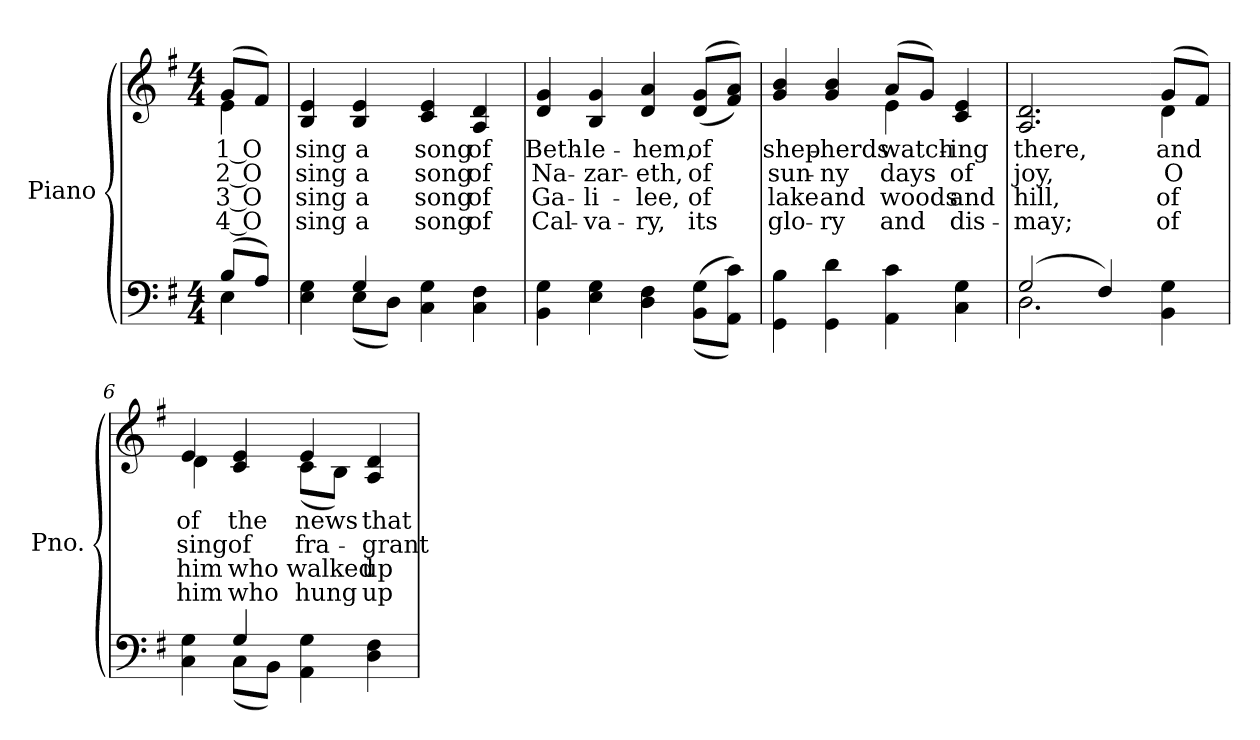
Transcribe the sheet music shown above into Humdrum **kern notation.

**kern	**kern	**text	**text	**text	**text
*part2	*part1	*part1	*part1	*part1	*part1
*staff2	*staff1	*staff1	*staff1	*staff1	*staff1
*I"Piano	*I"Piano	*	*	*	*
*I'Pno.	*I'Pno.	*	*	*	*
!!LO:PB:g=z
*clefF4	*clefG2	*	*	*	*
*k[f#]	*k[f#]	*	*	*	*
*G:	*G:	*	*	*	*
*M4/4	*M4/4	*	*	*	*
=	=	=	=	=	=
*^	*	*	*	*	*
!	!	!	!LO:LY:b:color=#000000	!LO:LY:b:color=#000000	!LO:LY:b:color=#000000	!LO:LY:b:color=#000000
*	*	*^	*	*	*	*
(8Bi/L	4Ei\	(8gi/L	4ei\	1 O	2 O	3 O	4 O
8Ai/J)	.	8f#i/J)	.	.	.	.	.
*	*	*v	*v	*	*	*	*
=1	=1	=1	=1	=1	=1	=1
!	!	!	!LO:LY:b:color=#000000	!LO:LY:b:color=#000000	!LO:LY:b:color=#000000	!LO:LY:b:color=#000000
4Ei\ 4Gi	4ryy	4Bi/ 4ei	sing	sing	sing	sing
!	!	!	!LO:LY:b:color=#000000	!LO:LY:b:color=#000000	!LO:LY:b:color=#000000	!LO:LY:b:color=#000000
4Gi/	(8Ei\L	4Bi/ 4ei	a	a	a	a
.	8Di\J)	.	.	.	.	.
!	!	!	!LO:LY:b:color=#000000	!LO:LY:b:color=#000000	!LO:LY:b:color=#000000	!LO:LY:b:color=#000000
4Ci\ 4Gi	2ryy	4ci/ 4ei	song	song	song	song
!	!	!	!LO:LY:b:color=#000000	!LO:LY:b:color=#000000	!LO:LY:b:color=#000000	!LO:LY:b:color=#000000
4Ci\ 4F#i	.	4Ai/ 4di	of	of	of	of
*v	*v	*	*	*	*	*
=2	=2	=2	=2	=2	=2
!	!	!LO:LY:b:color=#000000	!LO:LY:b:color=#000000	!LO:LY:b:color=#000000	!LO:LY:b:color=#000000
4BBi\ 4Gi	4di/ 4gi	Beth-	Na-	Ga-	-Cal-
!	!	!LO:LY:b:color=#000000	!LO:LY:b:color=#000000	!LO:LY:b:color=#000000	!LO:LY:b:color=#000000
4Ei\ 4Gi	4Bi/ 4gi	-le-	-zar-	-li-	-va-
!	!	!LO:LY:b:color=#000000	!LO:LY:b:color=#000000	!LO:LY:b:color=#000000	!LO:LY:b:color=#000000
4Di\ 4F#i	4di/ 4ai	-hem,	-eth,	-lee,	ry,
!	!	!LO:LY:b:color=#000000	!LO:LY:b:color=#000000	!LO:LY:b:color=#000000	!LO:LY:b:color=#000000
((8BBi\ 8Gi\L	((8di/ 8gi/L	of	of	of	its
8AAi\ 8ci\J))	8f#i/ 8ai/J))	.	.	.	.
=3	=3	=3	=3	=3	=3
!	!	!LO:LY:b:color=#000000	!LO:LY:b:color=#000000	!LO:LY:b:color=#000000	!LO:LY:b:color=#000000
*	*^	*	*	*	*
4GGi\ 4Bi	4gi/ 4bi	2ryy	shep-	sun-	lake	glo-
!	!	!	!LO:LY:b:color=#000000	!LO:LY:b:color=#000000	!LO:LY:b:color=#000000	!LO:LY:b:color=#000000
4GGi\ 4di	4gi/ 4bi	.	-herds	-ny	-and	ry
!	!	!	!LO:LY:b:color=#000000	!LO:LY:b:color=#000000	!LO:LY:b:color=#000000	!LO:LY:b:color=#000000
4AAi\ 4ci	(8ai/L	4ei\	watch-	days	woods	and
.	8gi/J)	.	.	.	.	.
!	!	!	!LO:LY:b:color=#000000	!LO:LY:b:color=#000000	!LO:LY:b:color=#000000	!LO:LY:b:color=#000000
4Ci\ 4Gi	4ci/ 4ei	4ryy	-ing	of	and	dis-
*	*v	*v	*	*	*	*
=4	=4	=4	=4	=4	=4
*^	*	*	*	*	*
*	*	*^	*	*	*	*
!	!	!	!	!LO:LY:b:color=#000000	!LO:LY:b:color=#000000	!LO:LY:b:color=#000000	!LO:LY:b:color=#000000
*	*	*v	*v	*	*	*	*
(2Gi/	2.Di\	2.Ai/ 2.di	there,	joy,	-hill,	may;
4F#i/)	.	.	.	.	.	.
*v	*v	*	*	*	*	*
!!LO:LB:g=z
=5-	=5-	=5-	=5-	=5-	=5-
!	!	!LO:LY:b:color=#000000	!LO:LY:b:color=#000000	!LO:LY:b:color=#000000	!LO:LY:b:color=#000000
*	*^	*	*	*	*
4BBi\ 4Gi	(8gi/L	4di\	and	O	of	of
.	8f#i/J)	.	.	.	.	.
=6	=6	=6	=6	=6	=6	=6
*^	*	*	*	*	*	*
!	!	!	!	!LO:LY:b:color=#000000	!LO:LY:b:color=#000000	!LO:LY:b:color=#000000	!LO:LY:b:color=#000000
4Ci\ 4Gi	4ryy	4ei/	4di\	of	sing	him	him
!	!	!	!	!LO:LY:b:color=#000000	!LO:LY:b:color=#000000	!LO:LY:b:color=#000000	!LO:LY:b:color=#000000
4Gi/	(8Ci\L	4ci/ 4ei	4ryy	the	of	who	who
.	8BBi\J)	.	.	.	.	.	.
!	!	!	!	!LO:LY:b:color=#000000	!LO:LY:b:color=#000000	!LO:LY:b:color=#000000	!LO:LY:b:color=#000000
4AAi\ 4Gi	2ryy	4ei/	(8ci\L	news	fra-	walked	hung
.	.	.	8Bi\J)	.	.	.	.
!	!	!	!	!LO:LY:b:color=#000000	!LO:LY:b:color=#000000	!LO:LY:b:color=#000000	!LO:LY:b:color=#000000
4Di\ 4F#i	.	4Ai/ 4di	4ryy	that	-grant	up-	-up-
*v	*v	*	*	*	*	*	*
*	*v	*v	*	*	*	*
=	=	=	=	=	=
*-	*-	*-	*-	*-	*-
